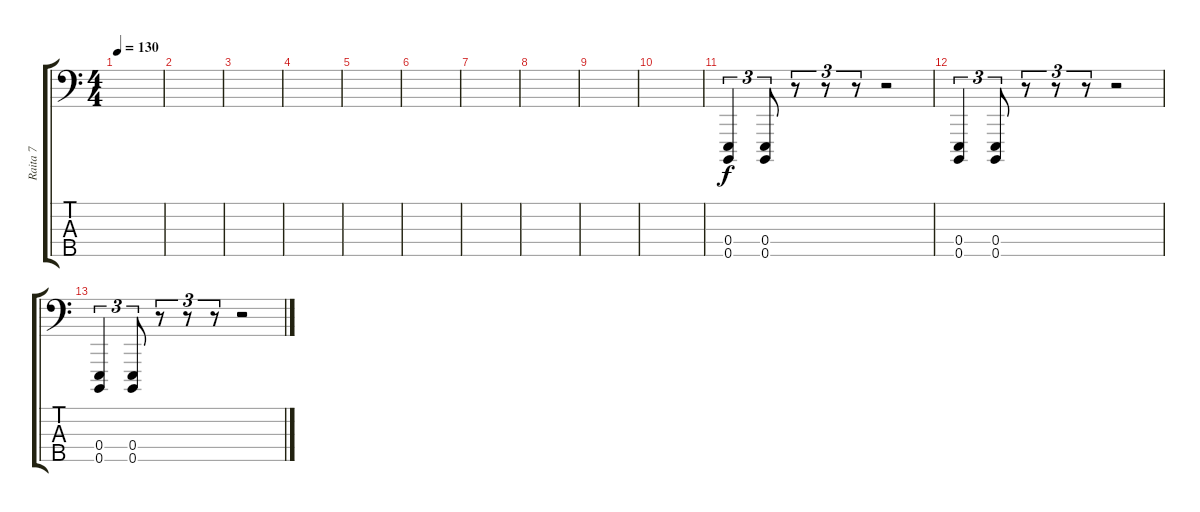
\track ("Raita 7" "Raita 7") {instrument timpani}
\staff {score tabs}
\tuning (G2 D2 A1 E1 B0) {hide}
\ts (4 4)
\tempo 130
\clef f4
\ks c
|
|
|
|
|
|
|
|
|
|
(0.4 0.5).4{tu (3 2)} (0.4 0.5).8{tu (3 2)} r.8{tu (3 2)} r.8{tu (3 2)} r.8{tu (3 2)} r.2 |
(0.4 0.5).4{tu (3 2)} (0.4 0.5).8{tu (3 2)} r.8{tu (3 2)} r.8{tu (3 2)} r.8{tu (3 2)} r.2 |
(0.4 0.5).4{tu (3 2)} (0.4 0.5).8{tu (3 2)} r.8{tu (3 2)} r.8{tu (3 2)} r.8{tu (3 2)} r.2
